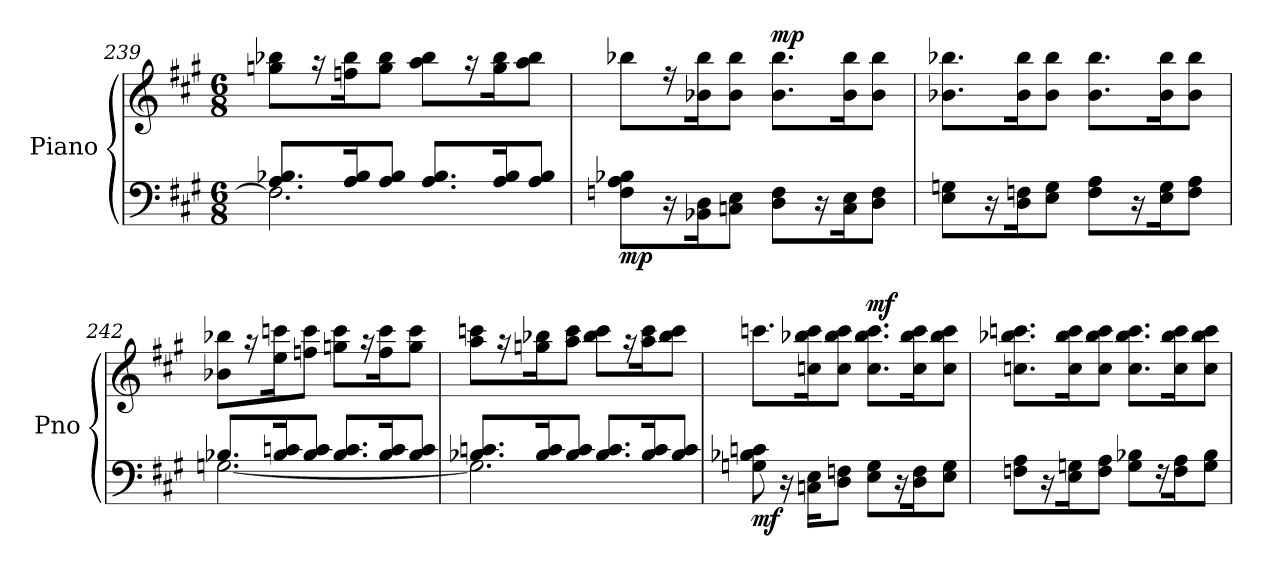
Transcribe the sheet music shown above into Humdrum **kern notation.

**kern	**kern	**dynam
*part1	*part1	*part1
*staff2	*staff1	*staff1/2
*I"Piano	*	*
*I'Pno	*	*
*clefF4	*clefG2	*
*k[f#c#g#]	*k[f#c#g#]	*
*M6/8	*M6/8	*
=239	=239	=239
*^	*	*
8.A/ 8.B-X/L	2.F\]	8ggn\ 8bb-X\L	.
.	.	16raa	.
16A/ 16B-/K	.	16ffn\ 16bb-\K	.
8A/ 8B-/J	.	8gg\ 8bb-\J	.
8.A/ 8.B-/L	.	8aa\ 8bb-\L	.
.	.	16raa	.
16A/ 16B-/K	.	16gg\ 16bb-\K	.
8A/ 8B-/J	.	8aa\ 8bb-\J	.
*v	*v	*	*
=240	=240	=240
!	!	!LO:DY:b=2
8Fn\ 8A\ 8B-X\L	8bb-X\L	mp
16r	16r	.
16BB-X\ 16D\K	16b-X\ 16bb-\K	.
8Cn\ 8E\J	8b-\ 8bb-\J	.
!	!	!LO:DY:a
8D\ 8F\L	8.b-\ 8.bb-\L	mp
16r	.	.
16C\ 16E\K	16b-\ 16bb-\K	.
8D\ 8F\J	8b-\ 8bb-\J	.
!!LO:LB:g=z
=241	=241	=241
8E\ 8Gn\L	8.b-X\ 8.bb-X\L	.
16r	.	.
16D\ 16Fn\K	16b-\ 16bb-\K	.
8E\ 8G\J	8b-\ 8bb-\J	.
8F\ 8A\L	8.b-\ 8.bb-\L	.
16r	.	.
16E\ 16G\K	16b-\ 16bb-\K	.
8F\ 8A\J	8b-\ 8bb-\J	.
=242	=242	=242
*^	*	*
8.B-X/L	[2.Gn\	8b-X\ 8bb-X\L	.
.	.	16raa	.
16B-/ 16cn/K	.	16ee\ 16cccn\K	.
8B-/ 8c/J	.	8ffn\ 8ccc\J	.
8.B-/ 8.c/L	.	8ggn\ 8ccc\L	.
.	.	16raa	.
16B-/ 16c/K	.	16ff\ 16ccc\K	.
8B-/ 8c/J	.	8gg\ 8ccc\J	.
=243	=243	=243	=243
8.B-X/ 8.cn/L	2.G\]	8aa\ 8cccn\L	.
.	.	16raa	.
16B-/ 16c/K	.	16ggn\ 16bb-X\K	.
8B-/ 8c/J	.	8aa\ 8ccc\J	.
8.B-/ 8.c/L	.	8bb-\ 8ccc\L	.
.	.	16raa	.
16B-/ 16c/K	.	16aa\ 16ccc\K	.
8B-/ 8c/J	.	8bb-\ 8ccc\J	.
*v	*v	*	*
=244	=244	=244
!	!	!LO:DY:b=2
8Gn\ 8B-X\ 8cn\	8.cccn\L	mf
16r	.	.
16Cn\ 16E\KL	16ccn\ 16bb-X\ 16ccc\K	.
8D\ 8Fn\J	8cc\ 8bb-\ 8ccc\J	.
!	!	!LO:DY:a
8E\ 8G\L	8.cc\ 8.bb-\ 8.ccc\L	mf
16r	.	.
16D\ 16F\K	16cc\ 16bb-\ 16ccc\K	.
8E\ 8G\J	8cc\ 8bb-\ 8ccc\J	.
!!LO:LB:g=z
=245	=245	=245
8Fn\ 8A\L	8.ccn\ 8.bb-X\ 8.cccn\L	.
16r	.	.
16E\ 16Gn\K	16cc\ 16bb-\ 16ccc\K	.
8F\ 8A\J	8cc\ 8bb-\ 8ccc\J	.
8G\ 8B-X\L	8.cc\ 8.bb-\ 8.ccc\L	.
16r	.	.
16F\ 16A\K	16cc\ 16bb-\ 16ccc\K	.
8G\ 8B-\J	8cc\ 8bb-\ 8ccc\J	.
=	=	=
*-	*-	*-
